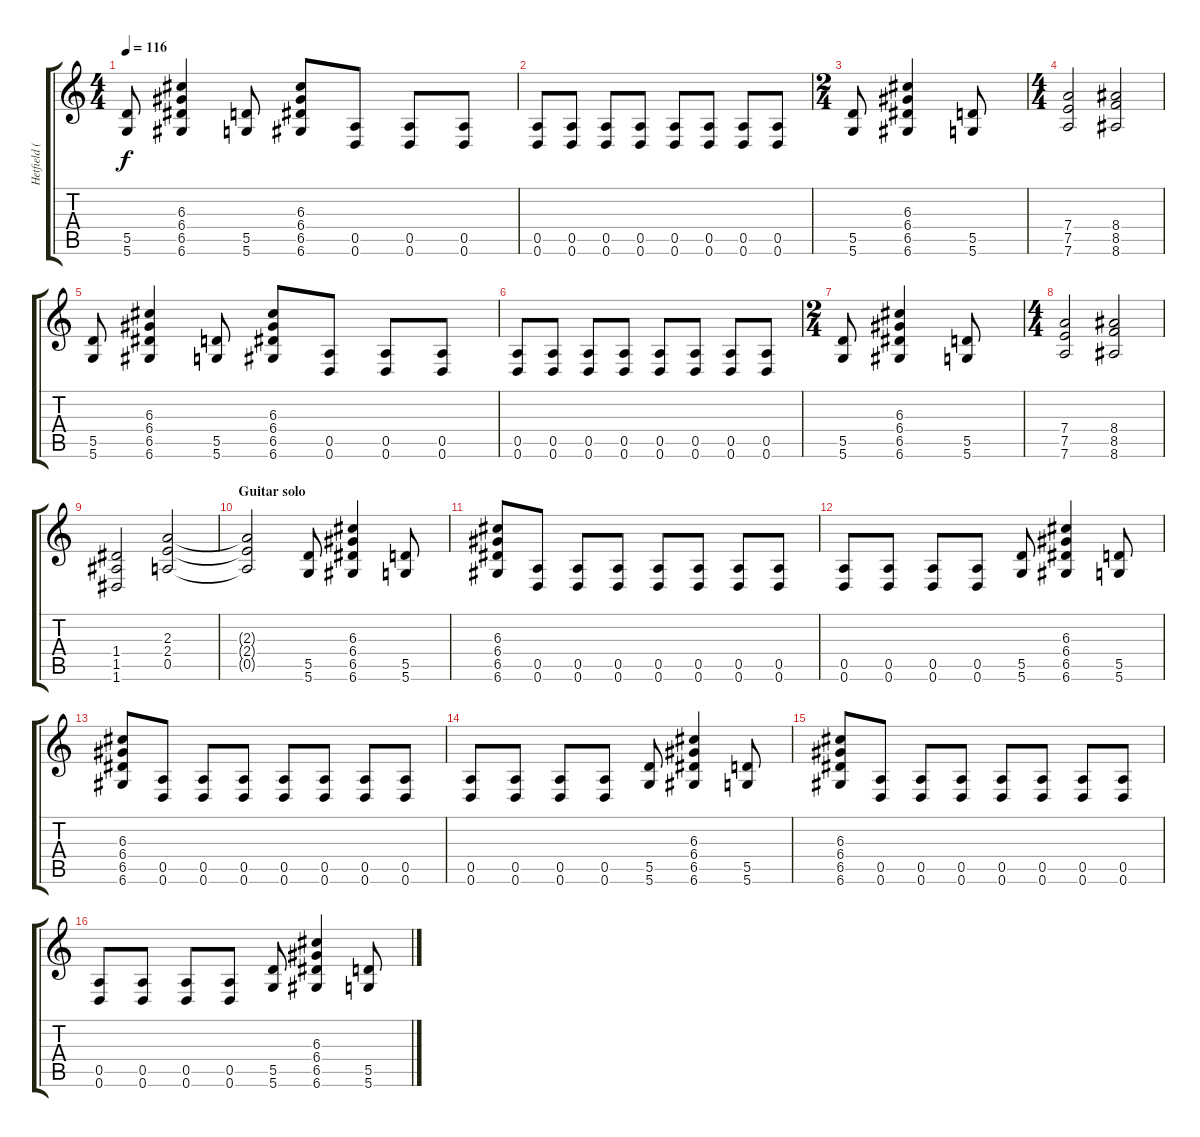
\track ("Hetfield (Rhythm)" "Hetfield (") {instrument acousticguitarsteel}
\staff {score tabs}
\tuning (E4 B3 G3 D3 A2 D2) {hide}
\ts (4 4)
\tempo 116
\clef g2
\ks c
(5.5 5.6).8{dy f} (6.3 6.4 6.5 6.6).4 (5.5 5.6).8 (6.3 6.4 6.5 6.6).8 (0.5 0.6).8 (0.5 0.6).8 (0.5 0.6).8 |
(0.5 0.6).8 (0.5 0.6).8 (0.5 0.6).8 (0.5 0.6).8 (0.5 0.6).8 (0.5 0.6).8 (0.5 0.6).8 (0.5 0.6).8 |
\ts (2 4)
(5.5 5.6).8 (6.3 6.4 6.5 6.6).4 (5.5 5.6).8 |
\ts (4 4)
(7.4 7.5 7.6).2 (8.4 8.5 8.6).2 |
(5.5 5.6).8 (6.3 6.4 6.5 6.6).4 (5.5 5.6).8 (6.3 6.4 6.5 6.6).8 (0.5 0.6).8 (0.5 0.6).8 (0.5 0.6).8 |
(0.5 0.6).8 (0.5 0.6).8 (0.5 0.6).8 (0.5 0.6).8 (0.5 0.6).8 (0.5 0.6).8 (0.5 0.6).8 (0.5 0.6).8 |
\ts (2 4)
(5.5 5.6).8 (6.3 6.4 6.5 6.6).4 (5.5 5.6).8 |
\ts (4 4)
(7.4 7.5 7.6).2 (8.4 8.5 8.6).2 |
(1.4 1.5 1.6).2 (2.3 2.4 0.5).2 |
\section ("" "Guitar solo")
(2.3{t} 2.4{t} 0.5{t}).2 (5.5 5.6).8 (6.3 6.4 6.5 6.6).4 (5.5 5.6).8 |
(6.3 6.4 6.5 6.6).8 (0.5 0.6).8 (0.5 0.6).8 (0.5 0.6).8 (0.5 0.6).8 (0.5 0.6).8 (0.5 0.6).8 (0.5 0.6).8 |
(0.5 0.6).8 (0.5 0.6).8 (0.5 0.6).8 (0.5 0.6).8 (5.5 5.6).8 (6.3 6.4 6.5 6.6).4 (5.5 5.6).8 |
(6.3 6.4 6.5 6.6).8 (0.5 0.6).8 (0.5 0.6).8 (0.5 0.6).8 (0.5 0.6).8 (0.5 0.6).8 (0.5 0.6).8 (0.5 0.6).8 |
(0.5 0.6).8 (0.5 0.6).8 (0.5 0.6).8 (0.5 0.6).8 (5.5 5.6).8 (6.3 6.4 6.5 6.6).4 (5.5 5.6).8 |
(6.3 6.4 6.5 6.6).8 (0.5 0.6).8 (0.5 0.6).8 (0.5 0.6).8 (0.5 0.6).8 (0.5 0.6).8 (0.5 0.6).8 (0.5 0.6).8 |
(0.5 0.6).8 (0.5 0.6).8 (0.5 0.6).8 (0.5 0.6).8 (5.5 5.6).8 (6.3 6.4 6.5 6.6).4 (5.5 5.6).8
